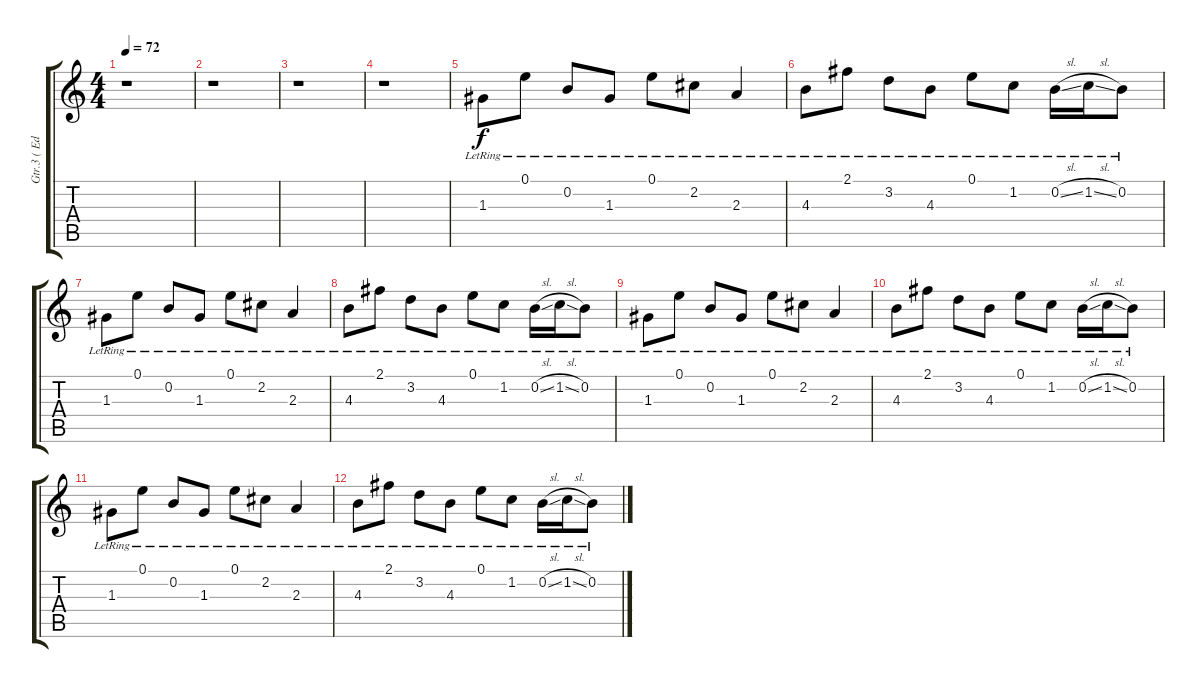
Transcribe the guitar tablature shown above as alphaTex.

\track ("Gtr.3 ( Edward O'Brien )" "Gtr.3 ( Ed") {instrument distortionguitar}
\staff {score tabs}
\tuning (E4 B3 G3 D3 A2 E2) {hide}
\ts (4 4)
\tempo 72
\clef g2
\ks c
r.1{dy f} |
r.1 |
r.1 |
r.1 |
1.3{lr}.8{volume 8 balance 8} 0.1{lr}.8 0.2{lr}.8 1.3{lr}.8 0.1{lr}.8 2.2{lr}.8 2.3{lr}.4 |
4.3{lr}.8 2.1{lr}.8 3.2{lr}.8 4.3{lr}.8 0.1{lr}.8 1.2{lr}.8 0.2{sl lr}.16 1.2{sl lr}.16 0.2{lr}.8 |
1.3{lr}.8 0.1{lr}.8 0.2{lr}.8 1.3{lr}.8 0.1{lr}.8 2.2{lr}.8 2.3{lr}.4 |
4.3{lr}.8 2.1{lr}.8 3.2{lr}.8 4.3{lr}.8 0.1{lr}.8 1.2{lr}.8 0.2{sl lr}.16 1.2{sl lr}.16 0.2{lr}.8 |
1.3{lr}.8 0.1{lr}.8 0.2{lr}.8 1.3{lr}.8 0.1{lr}.8 2.2{lr}.8 2.3{lr}.4 |
4.3{lr}.8 2.1{lr}.8 3.2{lr}.8 4.3{lr}.8 0.1{lr}.8 1.2{lr}.8 0.2{sl lr}.16 1.2{sl lr}.16 0.2{lr}.8 |
1.3{lr}.8 0.1{lr}.8 0.2{lr}.8 1.3{lr}.8 0.1{lr}.8 2.2{lr}.8 2.3{lr}.4 |
4.3{lr}.8 2.1{lr}.8 3.2{lr}.8 4.3{lr}.8 0.1{lr}.8 1.2{lr}.8 0.2{sl lr}.16 1.2{sl lr}.16 0.2{lr}.8
